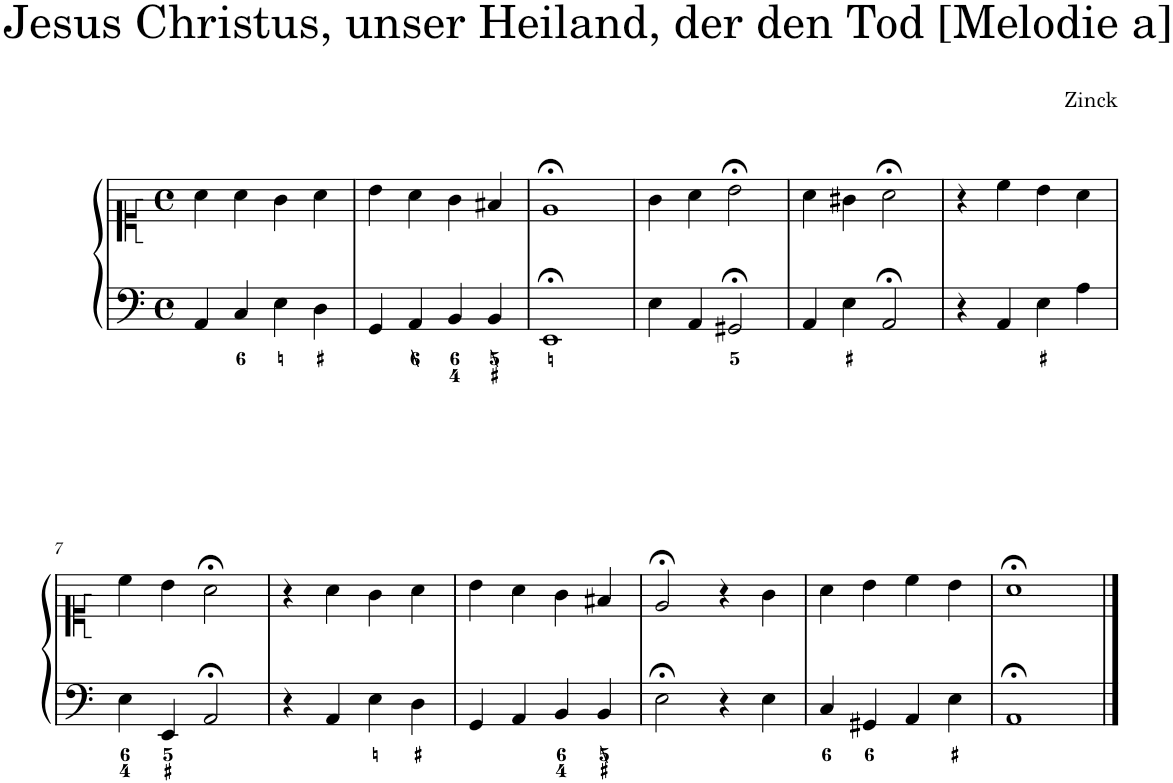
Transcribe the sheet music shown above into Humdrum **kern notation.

**kern	**kern
*part1	*part1
*staff2	*staff1
*I"Piano	*
*I'Pno.	*
*clefF4	*clefC1
*k[]	*k[]
*M4/4	*M4/4
*met(c)	*met(c)
=1	=1
4AA/	4a\
4C/	4a\
4E\	4g\
4D\	4a\
=2	=2
4GG/	4b\
4AA/	4a\
4BB/	4g\
4BB/	4f#X/
=3	=3
1EE;<	1e;<
=4	=4
4E\	4g\
4AA/	4a\
2GG#X;</	2b;<\
=5	=5
4AA/	4a\
4E\	4g#X\
2AA;</	2a;<\
=6	=6
4r	4r
4AA/	4cc\
4E\	4b\
4A\	4a\
!!LO:LB:g=z
=7	=7
4E\	4cc\
4EE/	4b\
2AA;</	2a;<\
=8	=8
4r	4r
4AA/	4a\
4E\	4g\
4D\	4a\
=9	=9
4GG/	4b\
4AA/	4a\
4BB/	4g\
4BB/	4f#X/
=10	=10
2E;<\	2e;</
4r	4r
4E\	4g\
=11	=11
4C/	4a\
4GG#X/	4b\
4AA/	4cc\
4E\	4b\
=12	=12
1AA;<	1a;<
==	==
*-	*-
